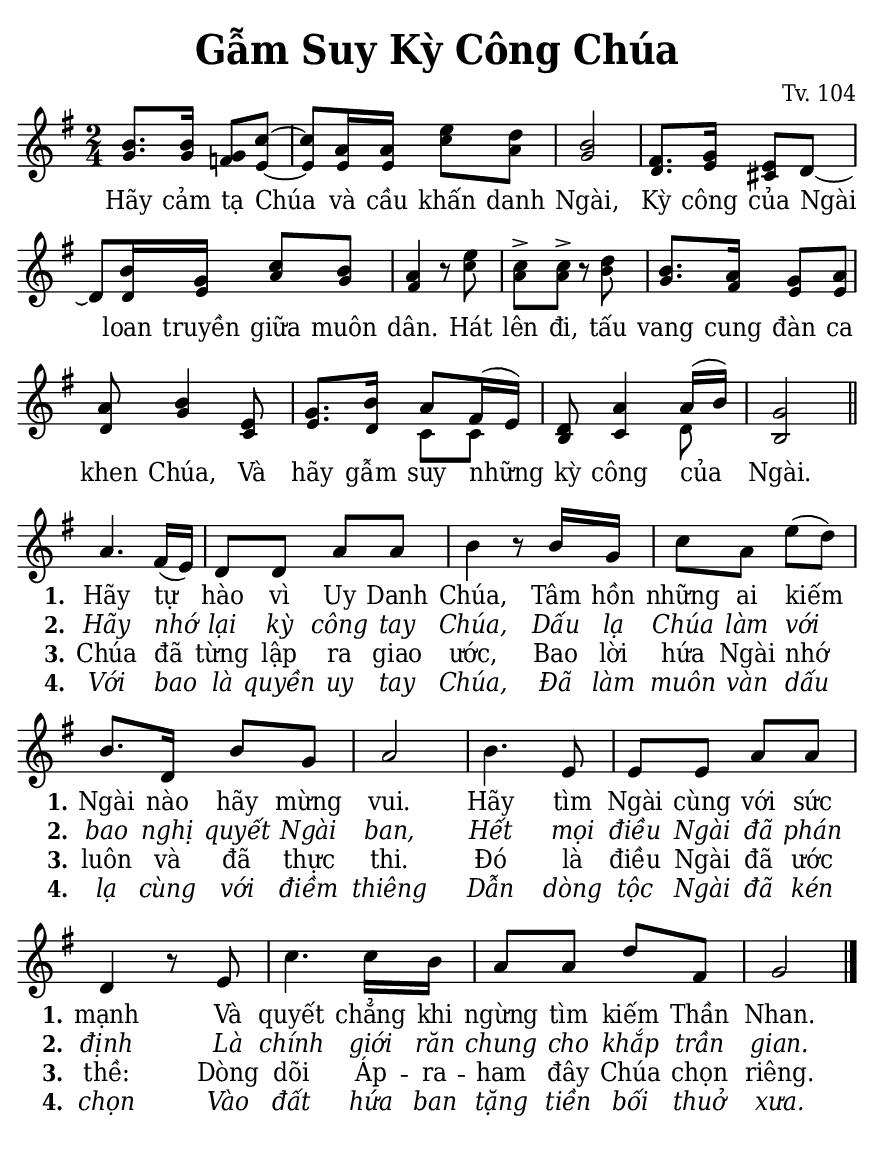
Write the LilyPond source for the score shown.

% Cài đặt chung\
\version "2.22.1"
\include "english.ly"

\header {
  title = \markup { \fontsize #1 "Gẫm Suy Kỳ Công Chúa" }
  composer = "Tv. 104"
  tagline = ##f
}

% Nhạc phiên khúc
nhacPhienKhucSop = \relative c'' {
  b8. b16 g8 c ~ |
  c a16 a e'8 d |
  b2 |
  fs8. g16 e8 d ~ |
  \once \override NoteColumn.X-offset = -1 d
  b'16 g c8 b |
  a4 r8 e' |
  c ^> c ^> r d |
  b8. a16 g8 a |
  a b4 e,8 |
  g8. b16 a8 fs16 (e) |
  d8 a'4 a16 (b) |
  g2 \bar "||"
  
  a4. fs16 (e) |
  d8 d a' a |
  b4 r8 b16 g |
  c8 a e' (d) |
  b8. d,16 b'8 g |
  a2 |
  b4. e,8 |
  e e a a |
  d,4 r8 e |
  c'4. c16 b |
  a8 a d fs, |
  g2 \bar "|."
}

nhacPhienKhucAlto = \relative c'' {
  g8. g16 f!8 e ~ |
  e e16 e c'8 a |
  g2 |
  d8. e16 cs8 d ~ |
  d d16 e a8 g |
  fs4 r8 c' |
  a a r b |
  g8. fs16 e8 e |
  d g4 c,8 |
  e8. d16 c8 [c] |
  b c4 d8 |
  b2
  R2*12
}

% Lời phiên khúc
loiPhienKhucSop = \lyrics {
  %\set stanza = "ĐK:"
  Hãy cảm tạ Chúa và cầu khấn danh Ngài,
  Kỳ công của Ngài loan truyền giữa muôn dân.
  Hát lên đi, tấu vang cung đàn ca khen Chúa,
  Và hãy gẫm suy những kỳ công của Ngài.
  <<
    {
      \set stanza = "1."
      Hãy tự hào vì Uy Danh Chúa,
      Tâm hồn những ai kiếm Ngài nào hãy mừng vui.
      Hãy tìm Ngài cùng với sức mạnh
      Và quyết chẳng khi ngừng tìm kiếm Thần Nhan.
    }
    \new Lyrics {
	    \set associatedVoice = "beSop"
	    \set stanza = "2."
      \override Lyrics.LyricText.font-shape = #'italic
	    Hãy nhớ lại kỳ công tay Chúa,
	    Dấu lạ Chúa làm với bao nghị quyết Ngài ban,
	    Hết mọi điều Ngài đã phán định
	    Là chính giới răn chung cho khắp trần gian.
    }
    \new Lyrics {
	    \set associatedVoice = "beSop"
	    \set stanza = "3."
	    Chúa đã từng lập ra giao ước,
	    Bao lời hứa Ngài nhớ luôn và đã thực thi.
	    Đó là điều Ngài đã ước thề:
	    Dòng dõi Áp -- ra -- ham đây Chúa chọn riêng.
    }
    \new Lyrics {
	    \set associatedVoice = "beSop"
	    \set stanza = "4."
      \override Lyrics.LyricText.font-shape = #'italic
	    Với bao là quyền uy tay Chúa,
	    Đã làm muôn vàn dấu lạ cùng với điềm thiêng
	    Dẫn dòng tộc Ngài đã kén chọn
	    Vào đất hứa ban tặng tiền bối thuở xưa.
    }
  >>
}

% Dàn trang
\paper {
  #(set-paper-size "a5")
  top-margin = 3\mm
  bottom-margin = 3\mm
  left-margin = 3\mm
  right-margin = 3\mm
  indent = #0
  #(define fonts
	 (make-pango-font-tree "Deja Vu Serif Condensed"
	 		       "Deja Vu Serif Condensed"
			       "Deja Vu Serif Condensed"
			       (/ 20 20)))
  print-page-number = ##f
  page-count = 1
  system-system-spacing = #'((basic-distance . 0.1) (padding . 2))
}

TongNhip = {
  \key g \major \time 2/4
  \set Timing.beamExceptions = #'()
  \set Timing.baseMoment = #(ly:make-moment 1/4)
}

% mã nguồn cho những chức năng chưa hỗ trợ trong phiên bản lilypond hiện tại
% cung cấp bởi cộng đồng lilypond khi gửi email đến lilypond-user@gnu.org
% Đổi kích thước nốt cho bè phụ
notBePhu =
#(define-music-function (font-size music) (number? ly:music?)
   (for-some-music
     (lambda (m)
       (if (music-is-of-type? m 'rhythmic-event)
           (begin
             (set! (ly:music-property m 'tweaks)
                   (cons `(font-size . ,font-size)
                         (ly:music-property m 'tweaks)))
             #t)
           #f))
     music)
   music)

% in số phiên khúc trên mỗi dòng
#(define (add-grob-definition grob-name grob-entry)
    (set! all-grob-descriptions
          (cons ((@@ (lily) completize-grob-entry)
                 (cons grob-name grob-entry))
                all-grob-descriptions)))

#(add-grob-definition
   'StanzaNumberSpanner
   `((direction . ,LEFT)
     (font-series . bold)
     (padding . 1)
     (side-axis . ,X)
     (stencil . ,ly:text-interface::print)
     (X-offset . ,ly:side-position-interface::x-aligned-side)
     (Y-extent . ,grob::always-Y-extent-from-stencil)
     (meta . ((class . Spanner)
              (interfaces . (font-interface
                             side-position-interface
                             stanza-number-interface
                             text-interface))))))

\layout {
   \context {
     \Global
     \grobdescriptions #all-grob-descriptions
   }
   \context {
     \Score
     \remove Stanza_number_align_engraver
     \consists
       #(lambda (context)
          (let ((texts '())
                (syllables '()))
            (make-engraver
             (acknowledgers
              ((stanza-number-interface engraver grob source-engraver)
                 (set! texts (cons grob texts)))
              ((lyric-syllable-interface engraver grob source-engraver)
                 (set! syllables (cons grob syllables))))
             ((stop-translation-timestep engraver)
                (for-each
                 (lambda (text)
                   (for-each
                    (lambda (syllable)
                      (ly:pointer-group-interface::add-grob text
'side-support-elements syllable))
                    syllables))
                 texts)
                (set! syllables '())))))
   }
   \context {
     \Lyrics
     \remove Stanza_number_engraver
     \consists
       #(lambda (context)
          (let ((text #f)
                (last-stanza #f))
            (make-engraver
             ((process-music engraver)
                (let ((stanza (ly:context-property context 'stanza #f)))
                  (if (and stanza (not (equal? stanza last-stanza)))
                      (let ((column (ly:context-property context
'currentCommandColumn)))
                        (set! last-stanza stanza)
                        (if text
                            (ly:spanner-set-bound! text RIGHT column))

                        (set! text (ly:engraver-make-grob engraver
'StanzaNumberSpanner '()))
                        (ly:grob-set-property! text 'text stanza)
                        (ly:spanner-set-bound! text LEFT column)))))
             ((finalize engraver)
                (if text
                    (let ((column (ly:context-property context
'currentCommandColumn)))
                      (ly:spanner-set-bound! text RIGHT column)))))))
     \override StanzaNumberSpanner.horizon-padding = 10000
   }
}
% kết thúc mã nguồn

\score {
  \new ChoirStaff <<
    \new Staff \with {
        \consists "Merge_rests_engraver"
        printPartCombineTexts = ##f
      }
      <<
      \new Voice \TongNhip \partCombine 
        \nhacPhienKhucSop
        \notBePhu -1 { \nhacPhienKhucAlto }
      \new NullVoice = beSop \nhacPhienKhucSop
      \new Lyrics \lyricsto beSop \loiPhienKhucSop
      >>
  >>
  \layout {
    \override Lyrics.LyricSpace.minimum-distance = #1
    \override Score.BarNumber.break-visibility = ##(#f #f #f)
    \override Score.SpacingSpanner.uniform-stretching = ##t
  } 
}
